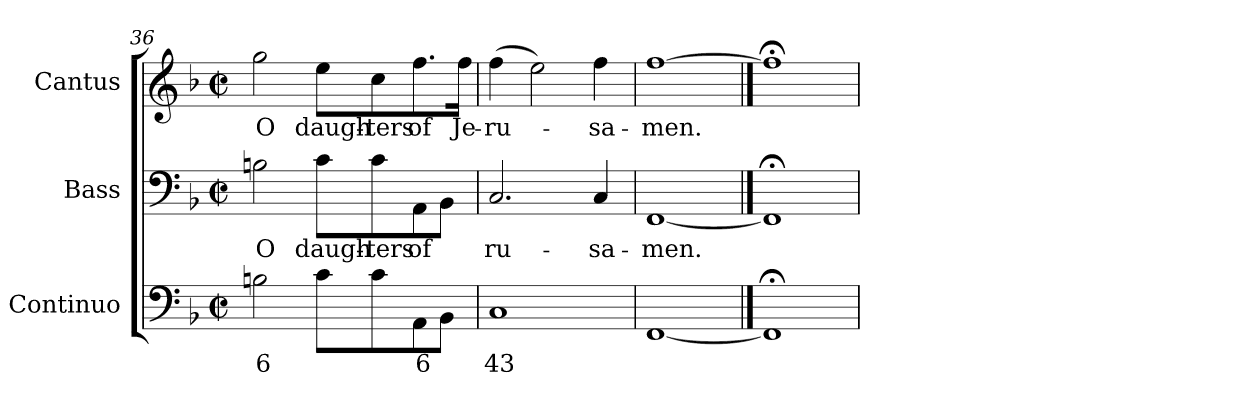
**kern	**text	**kern	**text	**kern	**text
*part3	*part3	*part2	*part2	*part1	*part1
*staff3	*staff3	*staff2	*staff2	*staff1	*staff1
*I"Continuo	*	*I"Bass	*	*I"Cantus	*
*I'Cont.	*	*I'B.	*	*I'Ca.	*
*clefF4	*	*clefF4	*	*clefG2	*
*k[b-]	*	*k[b-]	*	*k[b-]	*
*F:	*	*F:	*	*F:	*
*M2/2	*	*M2/2	*	*M2/2	*
*met(c|)	*	*met(c|)	*	*met(c|)	*
=36	=36	=36	=36	=36	=36
!	!LO:LY:b:color=#000000	!	!	!	!
!	!	!	!LO:LY:b:color=#000000	!	!
!	!	!	!	!	!LO:LY:b:color=#000000
2Bni\	6	2Bni\	O	2ggi\	O
!	!	!	!LO:LY:b:color=#000000	!	!
!	!	!	!	!	!LO:LY:b:color=#000000
8ci\L	.	8ci\L	daugh-	8eei\L	daugh-
!	!	!	!LO:LY:b:color=#000000	!	!
!	!	!	!	!	!LO:LY:b:color=#000000
8ci\	.	8ci\	-ters	8cci\	-ters
!	!LO:LY:b:color=#000000	!	!	!	!
!	!	!	!LO:LY:b:color=#000000	!	!
!	!	!	!	!	!LO:LY:b:color=#000000
8AAi\	6	8AAi\	of	8.ffi\	of
8BB-i\J	.	8BB-i\J	.	.	.
!	!	!	!	!	!LO:LY:b:color=#000000
.	.	.	.	16ffi\Jk	Je-
=37	=37	=37	=37	=37	=37
!	!LO:LY:b:color=#000000	!	!	!	!
!	!	!	!LO:LY:b:color=#000000	!	!
!	!	!	!	!	!LO:LY:b:color=#000000
1Ci	43	2.Ci/	-ru-	(4ffi\	-ru-
.	.	.	.	2eei\)	.
!	!	!	!LO:LY:b:color=#000000	!	!
!	!	!	!	!	!LO:LY:b:color=#000000
.	.	4Ci/	-sa-	4ffi\	-sa-
=38	=38	=38	=38	=38	=38
!	!	!	!LO:LY:b:color=#000000	!	!
!	!	!	!	!	!LO:LY:b:color=#000000
[1FFi	.	[1FFi	-men.	[1ffi	-men.
==39	==39	==39	==39	==39	==39
1FF;i]	.	1FF;i]	.	1ff;i]	.
=	=	=	=	=	=
*-	*-	*-	*-	*-	*-
